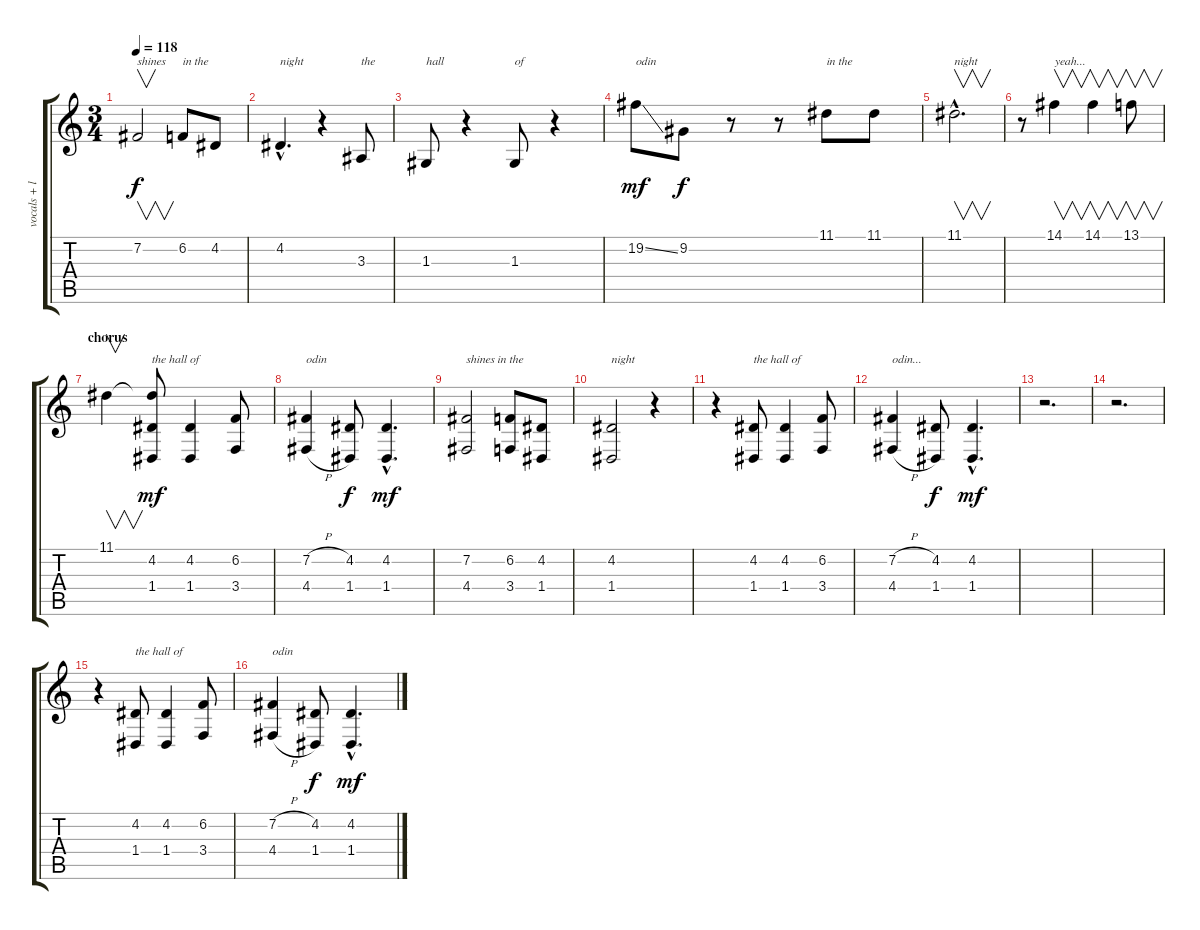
\track ("vocals + lyrics" "vocals + l") {instrument frenchhorn}
\staff {score tabs}
\tuning (E4 B3 G3 D3 A2 E2) {hide}
\ts (3 4)
\tempo 118
\clef g2
\ks c
7.2.2{v txt "shines" dy f} 6.2.8{txt "in the"} 4.2.8 |
4.2{hac}.4{d txt "night"} r.4 3.3.8{txt "the "} |
1.3.8{txt "hall"} r.4 1.3.8{txt "of"} r.4 |
19.2{ss}.8{txt "odin" dy mf} 9.2.8{dy f} r.8 r.8 11.1.8{txt "in the"} 11.1.8 |
11.1{hac}.2{v d txt "night"} |
r.8 14.1.4{v txt "yeah..."} 14.1.4{v} 13.1.8{v} |
\section ("" "chorus")
11.1.4{v} (11.1{t} 4.2 1.4).8{txt "the hall of" dy mf} (4.2 1.4).4 (6.2 3.4).8 |
(7.2{h} 4.4{h}).4{txt "odin"} (4.2 1.4).8{dy f} (4.2{hac} 1.4{hac}).4{d dy mf} |
(7.2 4.4).2{txt "shines in the"} (6.2 3.4).8 (4.2 1.4).8 |
(4.2 1.4).2{txt "night"} r.4 |
r.4 (4.2 1.4).8{txt "the hall of"} (4.2 1.4).4 (6.2 3.4).8 |
(7.2{h} 4.4{h}).4{txt "odin..."} (4.2 1.4).8{dy f} (4.2{hac} 1.4{hac}).4{d dy mf} |
r.2{d} |
r.2{d} |
\section ("" "")
r.4 (4.2 1.4).8{txt "the hall of"} (4.2 1.4).4 (6.2 3.4).8 |
(7.2{h} 4.4{h}).4{txt "odin"} (4.2 1.4).8{dy f} (4.2{hac} 1.4{hac}).4{d dy mf}
